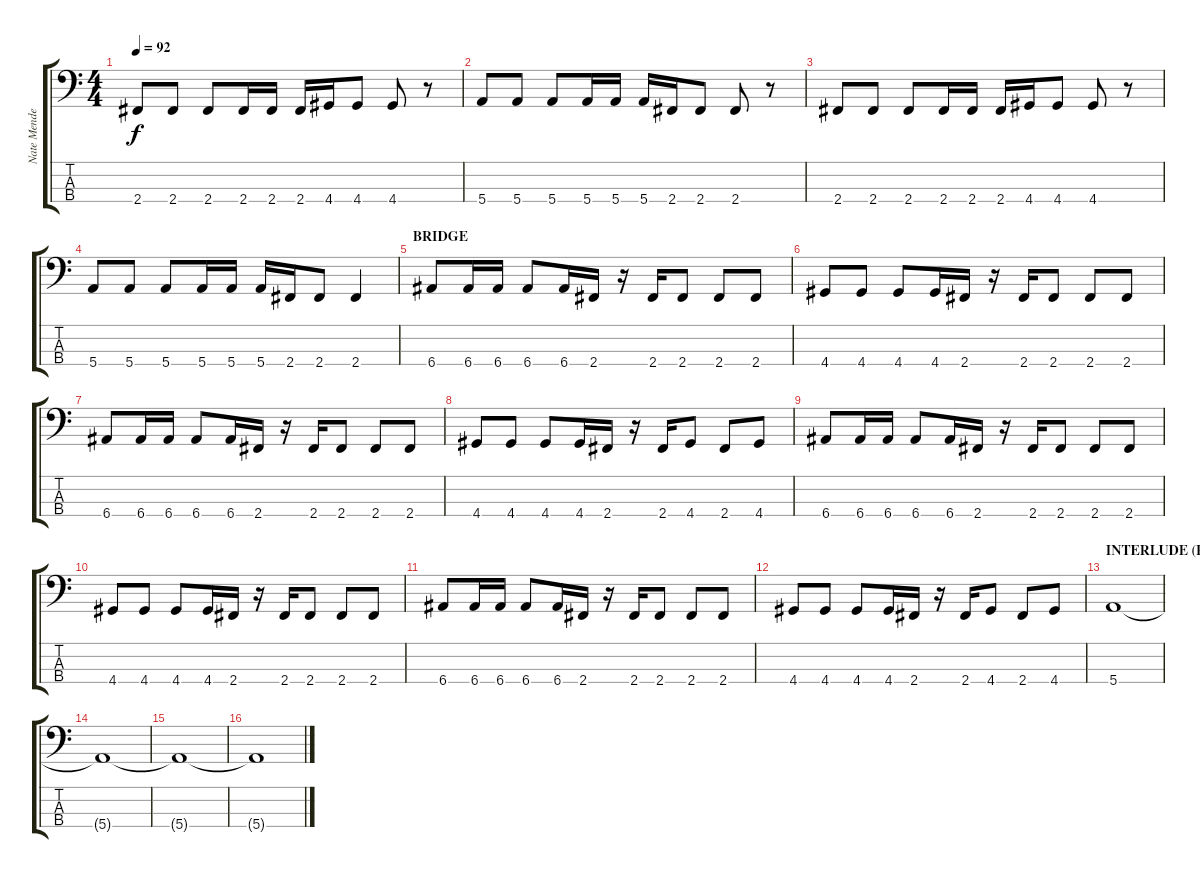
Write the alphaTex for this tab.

\track ("Nate Mendel (Bass)" "Nate Mende") {instrument electricbassfinger}
\staff {score tabs}
\tuning (G2 D2 A1 E1) {hide}
\ts (4 4)
\tempo 92
\clef f4
\ks c
2.4.8{dy f} 2.4.8 2.4.8 2.4.16 2.4.16 2.4.16 4.4.16 4.4.8 4.4.8 r.8 |
5.4.8 5.4.8 5.4.8 5.4.16 5.4.16 5.4.16 2.4.16 2.4.8 2.4.8 r.8 |
2.4.8 2.4.8 2.4.8 2.4.16 2.4.16 2.4.16 4.4.16 4.4.8 4.4.8 r.8 |
5.4.8 5.4.8 5.4.8 5.4.16 5.4.16 5.4.16 2.4.16 2.4.8 2.4.4 |
\section ("" "BRIDGE")
6.4.8 6.4.16 6.4.16 6.4.8 6.4.16 2.4.16 r.16 2.4.16 2.4.8 2.4.8 2.4.8 |
4.4.8 4.4.8 4.4.8 4.4.16 2.4.16 r.16 2.4.16 2.4.8 2.4.8 2.4.8 |
6.4.8 6.4.16 6.4.16 6.4.8 6.4.16 2.4.16 r.16 2.4.16 2.4.8 2.4.8 2.4.8 |
4.4.8 4.4.8 4.4.8 4.4.16 2.4.16 r.16 2.4.16 4.4.8 2.4.8 4.4.8 |
6.4.8 6.4.16 6.4.16 6.4.8 6.4.16 2.4.16 r.16 2.4.16 2.4.8 2.4.8 2.4.8 |
4.4.8 4.4.8 4.4.8 4.4.16 2.4.16 r.16 2.4.16 2.4.8 2.4.8 2.4.8 |
6.4.8 6.4.16 6.4.16 6.4.8 6.4.16 2.4.16 r.16 2.4.16 2.4.8 2.4.8 2.4.8 |
4.4.8 4.4.8 4.4.8 4.4.16 2.4.16 r.16 2.4.16 4.4.8 2.4.8 4.4.8 |
\section ("" "INTERLUDE (PART I)")
5.4.1 |
5.4{t}.1 |
5.4{t}.1 |
5.4{t}.1
